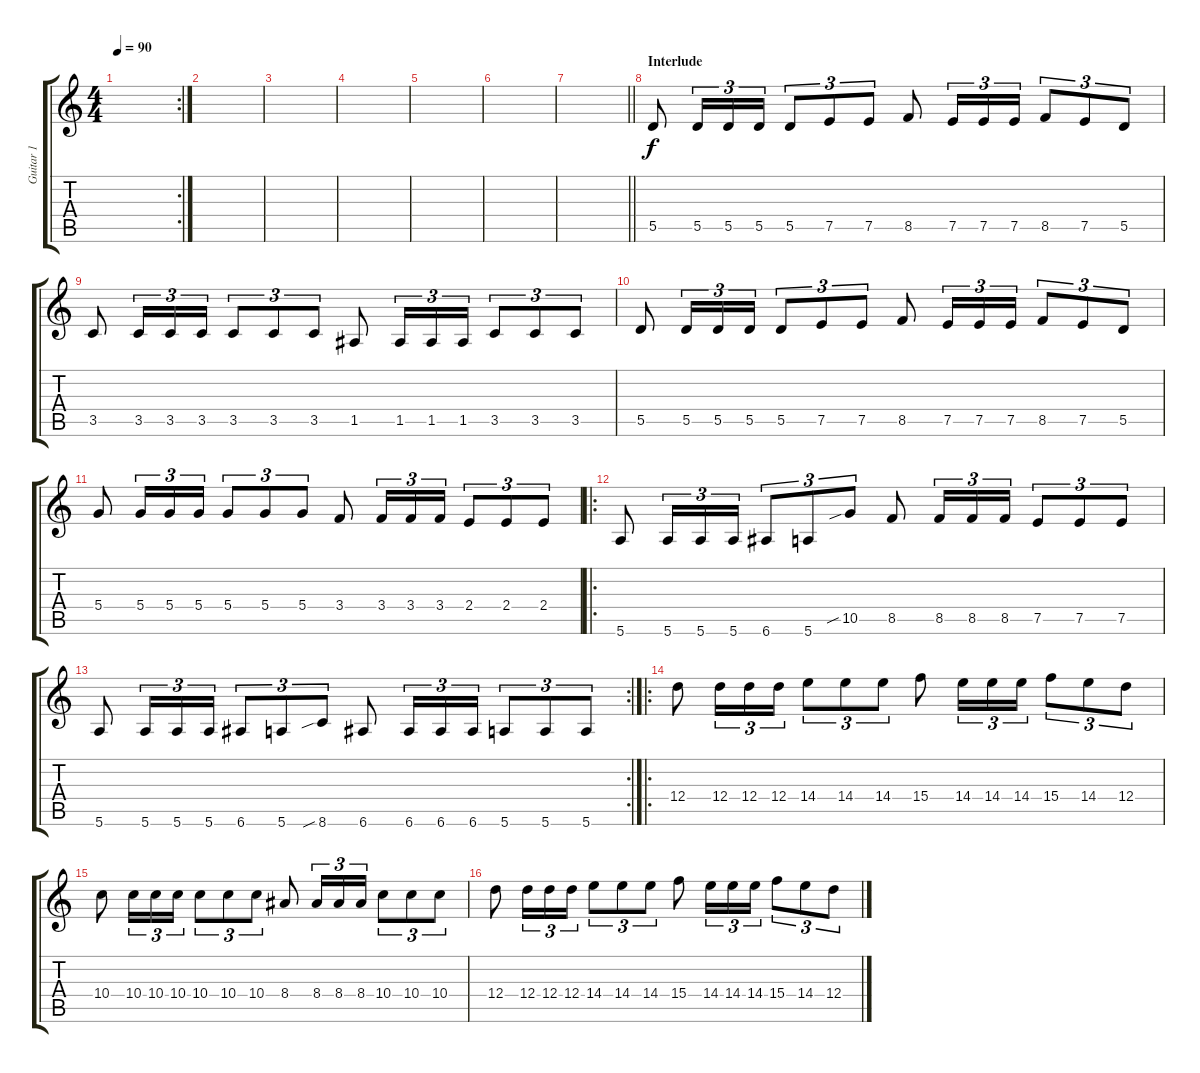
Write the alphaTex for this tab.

\track ("Guitar 1" "Guitar 1") {instrument acousticguitarsteel}
\staff {score tabs}
\tuning (E4 B3 G3 D3 A2 E2) {hide}
\rc 2
\ts (4 4)
\tempo 90
\clef g2
\ks c
|
|
|
|
|
|
\barLineRight lightlight
|
\section ("" "Interlude")
5.5.8 5.5.16{tu (3 2)} 5.5.16{tu (3 2)} 5.5.16{tu (3 2)} 5.5.8{tu (3 2)} 7.5.8{tu (3 2)} 7.5.8{tu (3 2)} 8.5.8 7.5.16{tu (3 2)} 7.5.16{tu (3 2)} 7.5.16{tu (3 2)} 8.5.8{tu (3 2)} 7.5.8{tu (3 2)} 5.5.8{tu (3 2)} |
3.5.8 3.5.16{tu (3 2)} 3.5.16{tu (3 2)} 3.5.16{tu (3 2)} 3.5.8{tu (3 2)} 3.5.8{tu (3 2)} 3.5.8{tu (3 2)} 1.5.8 1.5.16{tu (3 2)} 1.5.16{tu (3 2)} 1.5.16{tu (3 2)} 3.5.8{tu (3 2)} 3.5.8{tu (3 2)} 3.5.8{tu (3 2)} |
5.5.8 5.5.16{tu (3 2)} 5.5.16{tu (3 2)} 5.5.16{tu (3 2)} 5.5.8{tu (3 2)} 7.5.8{tu (3 2)} 7.5.8{tu (3 2)} 8.5.8 7.5.16{tu (3 2)} 7.5.16{tu (3 2)} 7.5.16{tu (3 2)} 8.5.8{tu (3 2)} 7.5.8{tu (3 2)} 5.5.8{tu (3 2)} |
5.4.8 5.4.16{tu (3 2)} 5.4.16{tu (3 2)} 5.4.16{tu (3 2)} 5.4.8{tu (3 2)} 5.4.8{tu (3 2)} 5.4.8{tu (3 2)} 3.4.8 3.4.16{tu (3 2)} 3.4.16{tu (3 2)} 3.4.16{tu (3 2)} 2.4.8{tu (3 2)} 2.4.8{tu (3 2)} 2.4.8{tu (3 2)} |
\ro
5.6.8 5.6.16{tu (3 2)} 5.6.16{tu (3 2)} 5.6.16{tu (3 2)} 6.6.8{tu (3 2)} 5.6.8{tu (3 2)} 10.5{sib}.8{tu (3 2)} 8.5.8 8.5.16{tu (3 2)} 8.5.16{tu (3 2)} 8.5.16{tu (3 2)} 7.5.8{tu (3 2)} 7.5.8{tu (3 2)} 7.5.8{tu (3 2)} |
\rc 2
5.6.8 5.6.16{tu (3 2)} 5.6.16{tu (3 2)} 5.6.16{tu (3 2)} 6.6.8{tu (3 2)} 5.6.8{tu (3 2)} 8.6{sib}.8{tu (3 2)} 6.6.8 6.6.16{tu (3 2)} 6.6.16{tu (3 2)} 6.6.16{tu (3 2)} 5.6.8{tu (3 2)} 5.6.8{tu (3 2)} 5.6.8{tu (3 2)} |
\ro
12.4.8 12.4.16{tu (3 2)} 12.4.16{tu (3 2)} 12.4.16{tu (3 2)} 14.4.8{tu (3 2)} 14.4.8{tu (3 2)} 14.4.8{tu (3 2)} 15.4.8 14.4.16{tu (3 2)} 14.4.16{tu (3 2)} 14.4.16{tu (3 2)} 15.4.8{tu (3 2)} 14.4.8{tu (3 2)} 12.4.8{tu (3 2)} |
10.4.8 10.4.16{tu (3 2)} 10.4.16{tu (3 2)} 10.4.16{tu (3 2)} 10.4.8{tu (3 2)} 10.4.8{tu (3 2)} 10.4.8{tu (3 2)} 8.4.8 8.4.16{tu (3 2)} 8.4.16{tu (3 2)} 8.4.16{tu (3 2)} 10.4.8{tu (3 2)} 10.4.8{tu (3 2)} 10.4.8{tu (3 2)} |
12.4.8 12.4.16{tu (3 2)} 12.4.16{tu (3 2)} 12.4.16{tu (3 2)} 14.4.8{tu (3 2)} 14.4.8{tu (3 2)} 14.4.8{tu (3 2)} 15.4.8 14.4.16{tu (3 2)} 14.4.16{tu (3 2)} 14.4.16{tu (3 2)} 15.4.8{tu (3 2)} 14.4.8{tu (3 2)} 12.4.8{tu (3 2)}
